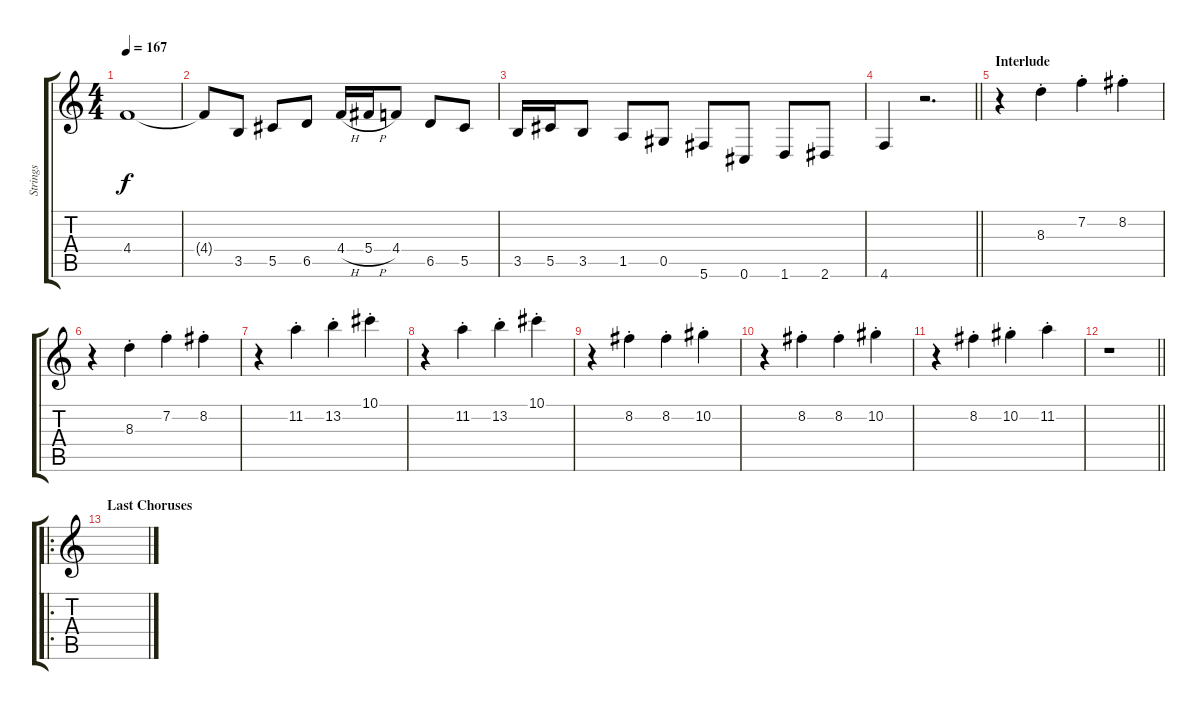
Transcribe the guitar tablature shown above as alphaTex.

\track ("Strings" "Strings") {instrument stringensemble1}
\staff {score tabs}
\tuning (Eb5 Bb4 Gb4 Db4 Ab3 Db3) {hide}
\ts (4 4)
\tempo 167
\clef g2
\ks c
4.4.1{dy f} |
4.4{t}.8 3.5.8 5.5.8 6.5.8 4.4{h}.16 5.4{h}.16 4.4.8 6.5.8 5.5.8 |
3.5.16 5.5.16 3.5.8 1.5.8 0.5.8 5.6.8 0.6.8 1.6.8 2.6.8 |
\barLineRight lightlight
4.6.4 r.2{d} |
\section ("" "Interlude")
r.4{instrument synthstrings1} 8.3{st}.4 7.2{st}.4 8.2{st}.4 |
r.4 8.3{st}.4 7.2{st}.4 8.2{st}.4 |
r.4 11.2{st}.4 13.2{st}.4 10.1{st}.4 |
r.4 11.2{st}.4 13.2{st}.4 10.1{st}.4 |
r.4 8.2{st}.4 8.2{st}.4 10.2{st}.4 |
r.4 8.2{st}.4 8.2{st}.4 10.2{st}.4 |
r.4 8.2{st}.4 10.2{st}.4 11.2{st}.4 |
\barLineRight lightlight
r.1 |
\ro
\section ("" "Last Choruses")
